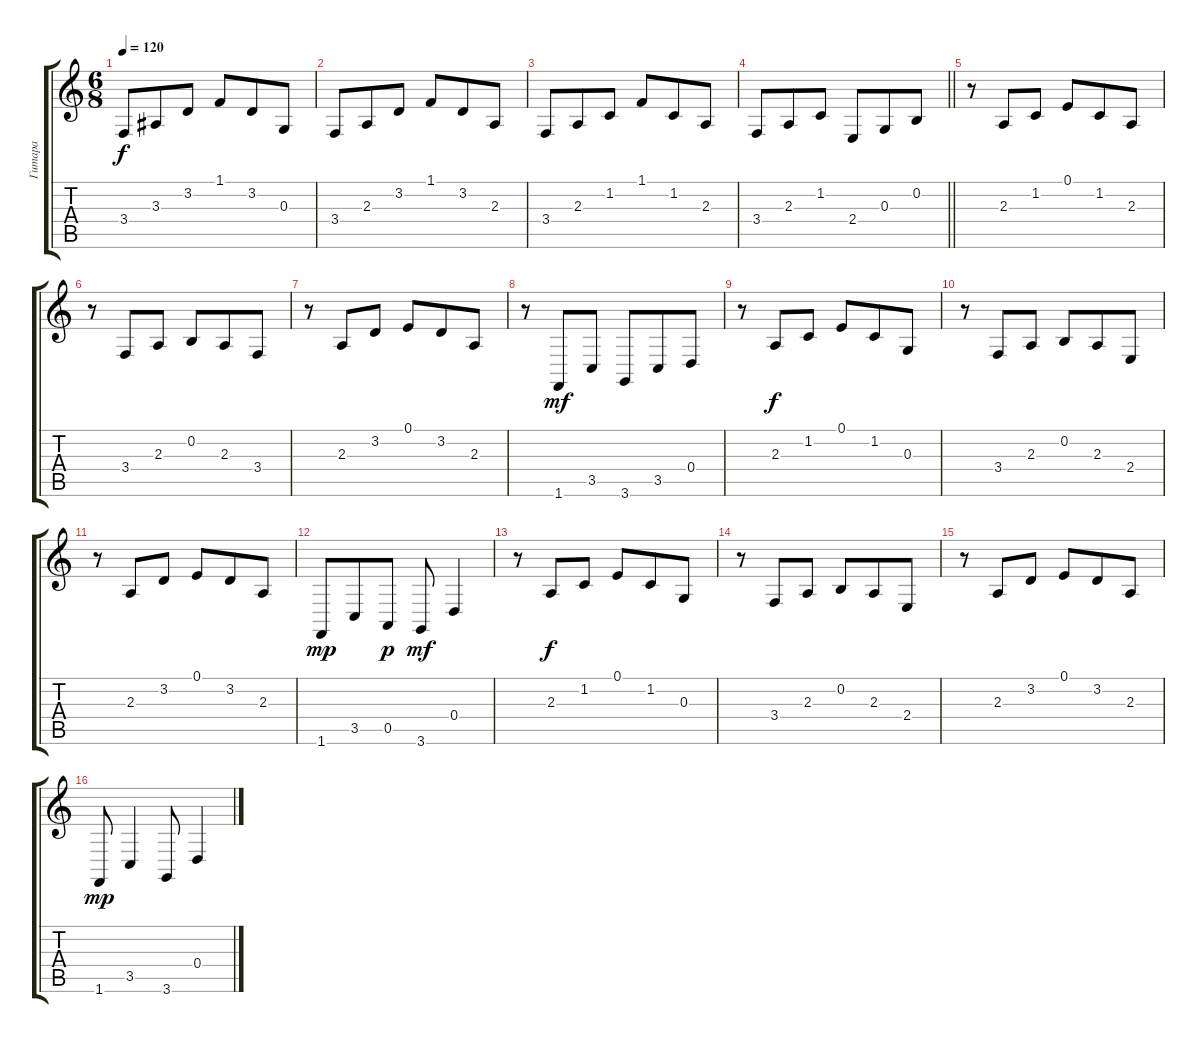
\track ("Гитара" "Гитара") {instrument orchestralharp}
\staff {score tabs}
\tuning (E4 B3 G3 D3 A2 E2) {hide}
\ts (6 8)
\tempo 120
\clef g2
\ks c
3.4.8{dy f} 3.3.8 3.2.8 1.1.8 3.2.8 0.3.8 |
3.4.8 2.3.8 3.2.8 1.1.8 3.2.8 2.3.8 |
3.4.8 2.3.8 1.2.8 1.1.8 1.2.8 2.3.8 |
\barLineRight lightlight
3.4.8 2.3.8 1.2.8 2.4.8 0.3.8 0.2.8 |
r.8 2.3.8 1.2.8 0.1.8 1.2.8 2.3.8 |
r.8 3.4.8 2.3.8 0.2.8 2.3.8 3.4.8 |
r.8 2.3.8 3.2.8 0.1.8 3.2.8 2.3.8 |
r.8 1.6.8{dy mf} 3.5.8 3.6.8 3.5.8 0.4.8 |
r.8 2.3.8{dy f} 1.2.8 0.1.8 1.2.8 0.3.8 |
r.8 3.4.8 2.3.8 0.2.8 2.3.8 2.4.8 |
r.8 2.3.8 3.2.8 0.1.8 3.2.8 2.3.8 |
1.6.8{dy mp} 3.5.8 0.5.8{dy p} 3.6.8{dy mf} 0.4.4 |
r.8 2.3.8{dy f} 1.2.8 0.1.8 1.2.8 0.3.8 |
r.8 3.4.8 2.3.8 0.2.8 2.3.8 2.4.8 |
r.8 2.3.8 3.2.8 0.1.8 3.2.8 2.3.8 |
1.6.8{dy mp} 3.5.4 3.6.8 0.4.4
